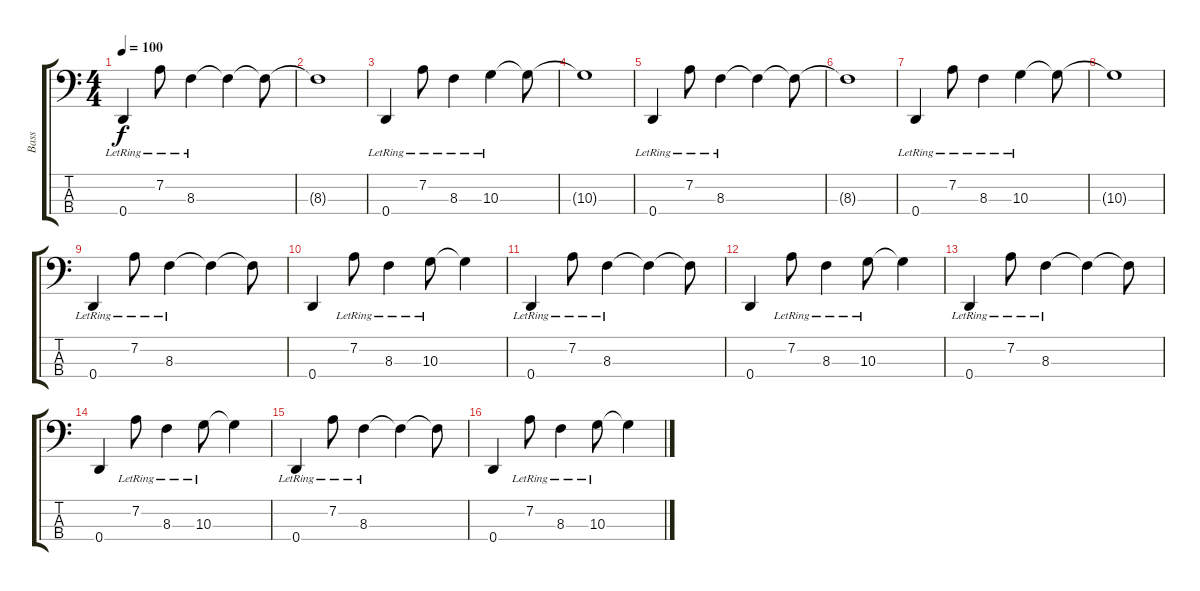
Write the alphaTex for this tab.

\track ("Bass" "Bass") {instrument overdrivenguitar}
\staff {score tabs}
\tuning (G2 D2 A1 D1) {hide}
\ts (4 4)
\tempo 100
\clef f4
\ks c
0.4{lr}.4{dy f instrument overdrivenguitar} 7.2{lr}.8 8.3{lr}.4 8.3{t}.4 8.3{t}.8 |
8.3{t}.1 |
0.4{lr}.4 7.2{lr}.8 8.3{lr}.4 10.3{lr}.4 10.3{t}.8 |
10.3{t}.1 |
0.4{lr}.4 7.2{lr}.8 8.3{lr}.4 8.3{t}.4 8.3{t}.8 |
8.3{t}.1 |
0.4{lr}.4 7.2{lr}.8 8.3{lr}.4 10.3{lr}.4 10.3{t}.8 |
10.3{t}.1 |
0.4{lr}.4{volume 10} 7.2{lr}.8 8.3{lr}.4 8.3{t}.4 8.3{t}.8 |
0.4.4 7.2{lr}.8 8.3{lr}.4 10.3{lr}.8 10.3{t}.4 |
0.4{lr}.4 7.2{lr}.8 8.3{lr}.4 8.3{t}.4 8.3{t}.8 |
0.4.4{volume 10} 7.2{lr}.8 8.3{lr}.4 10.3{lr}.8 10.3{t}.4 |
0.4{lr}.4 7.2{lr}.8 8.3{lr}.4 8.3{t}.4 8.3{t}.8 |
0.4.4 7.2{lr}.8 8.3{lr}.4 10.3{lr}.8 10.3{t}.4 |
0.4{lr}.4 7.2{lr}.8 8.3{lr}.4 8.3{t}.4 8.3{t}.8 |
0.4.4 7.2{lr}.8 8.3{lr}.4 10.3{lr}.8 10.3{t}.4
